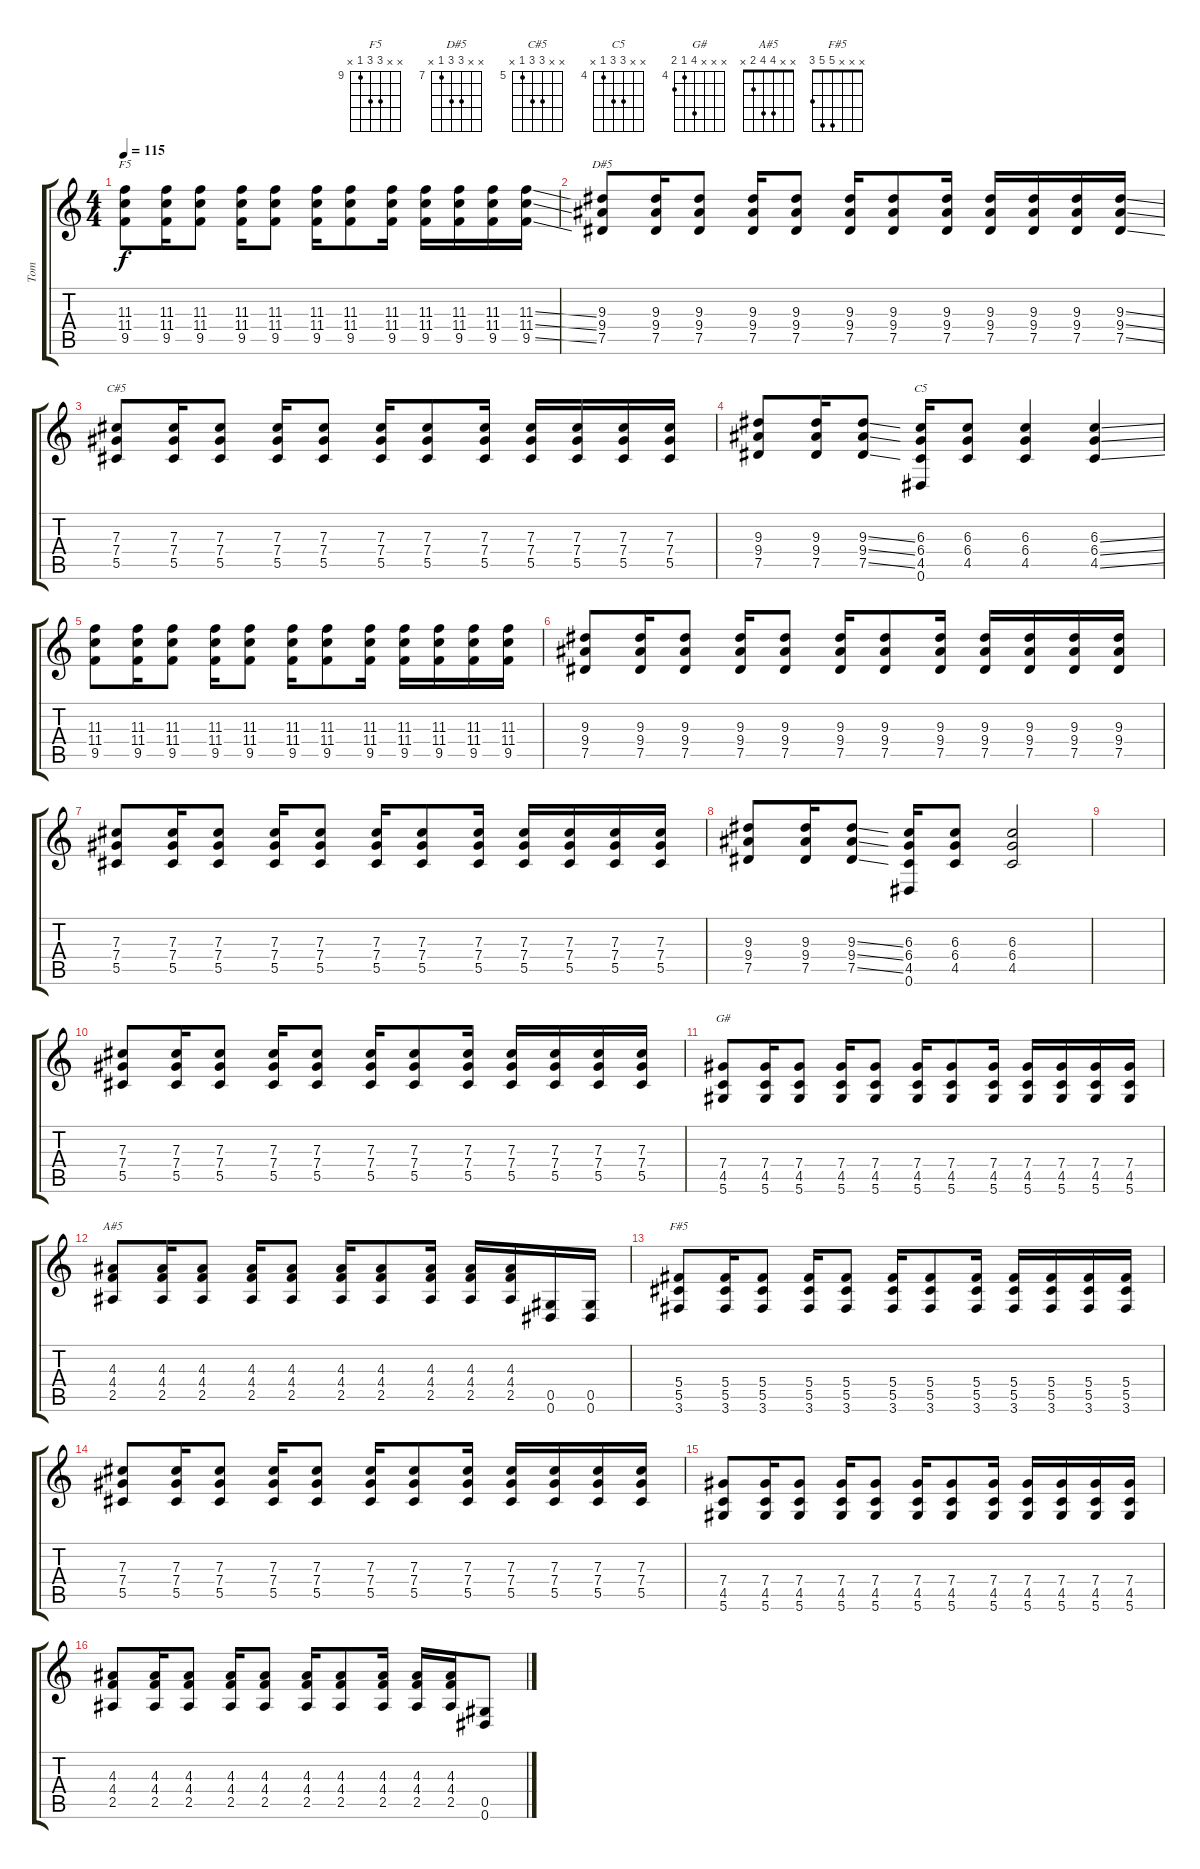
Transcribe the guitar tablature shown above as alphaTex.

\track ("Tom" "Tom") {instrument acousticguitarsteel}
\staff {score tabs}
\tuning (Eb4 Bb3 Gb3 Db3 Ab2 Eb2) {hide}
\chord ("F5" x x 11 11 9 x) {firstfret 9}
\chord ("D#5" x x 9 9 7 x) {firstfret 7}
\chord ("C#5" x x 7 7 5 x) {firstfret 5}
\chord ("C5" x x 6 6 4 x) {firstfret 4}
\chord ("G#" x x x 7 4 5) {firstfret 4}
\chord ("A#5" x x 4 4 2 x)
\chord ("F#5" x x x 5 5 3)
\ts (4 4)
\tempo 115
\clef g2
\ks c
(11.3 11.4 9.5).8{ch "F5" dy f instrument acousticguitarsteel} (11.3 11.4 9.5).16 (11.3 11.4 9.5).8 (11.3 11.4 9.5).16 (11.3 11.4 9.5).8 (11.3 11.4 9.5).16 (11.3 11.4 9.5).8 (11.3 11.4 9.5).16 (11.3 11.4 9.5).16 (11.3 11.4 9.5).16 (11.3 11.4 9.5).16 (11.3{ss} 11.4{ss} 9.5{ss}).16 |
(9.3 9.4 7.5).8{ch "D#5"} (9.3 9.4 7.5).16 (9.3 9.4 7.5).8 (9.3 9.4 7.5).16 (9.3 9.4 7.5).8 (9.3 9.4 7.5).16 (9.3 9.4 7.5).8 (9.3 9.4 7.5).16 (9.3 9.4 7.5).16 (9.3 9.4 7.5).16 (9.3 9.4 7.5).16 (9.3{ss} 9.4{ss} 7.5{ss}).16 |
(7.3 7.4 5.5).8{ch "C#5"} (7.3 7.4 5.5).16 (7.3 7.4 5.5).8 (7.3 7.4 5.5).16 (7.3 7.4 5.5).8 (7.3 7.4 5.5).16 (7.3 7.4 5.5).8 (7.3 7.4 5.5).16 (7.3 7.4 5.5).16 (7.3 7.4 5.5).16 (7.3 7.4 5.5).16 (7.3 7.4 5.5).16 |
(9.3 9.4 7.5).8 (9.3 9.4 7.5).16 (9.3{ss} 9.4{ss} 7.5{ss}).8 (6.3 6.4 4.5 0.6).16{ch "C5"} (6.3 6.4 4.5).8 (6.3 6.4 4.5).4 (6.3{ss} 6.4{ss} 4.5{ss}).4 |
(11.3 11.4 9.5).8 (11.3 11.4 9.5).16 (11.3 11.4 9.5).8 (11.3 11.4 9.5).16 (11.3 11.4 9.5).8 (11.3 11.4 9.5).16 (11.3 11.4 9.5).8 (11.3 11.4 9.5).16 (11.3 11.4 9.5).16 (11.3 11.4 9.5).16 (11.3 11.4 9.5).16 (11.3 11.4 9.5).16 |
(9.3 9.4 7.5).8 (9.3 9.4 7.5).16 (9.3 9.4 7.5).8 (9.3 9.4 7.5).16 (9.3 9.4 7.5).8 (9.3 9.4 7.5).16 (9.3 9.4 7.5).8 (9.3 9.4 7.5).16 (9.3 9.4 7.5).16 (9.3 9.4 7.5).16 (9.3 9.4 7.5).16 (9.3 9.4 7.5).16 |
(7.3 7.4 5.5).8 (7.3 7.4 5.5).16 (7.3 7.4 5.5).8 (7.3 7.4 5.5).16 (7.3 7.4 5.5).8 (7.3 7.4 5.5).16 (7.3 7.4 5.5).8 (7.3 7.4 5.5).16 (7.3 7.4 5.5).16 (7.3 7.4 5.5).16 (7.3 7.4 5.5).16 (7.3 7.4 5.5).16 |
(9.3 9.4 7.5).8 (9.3 9.4 7.5).16 (9.3{ss} 9.4{ss} 7.5{ss}).8 (6.3 6.4 4.5 0.6).16 (6.3 6.4 4.5).8 (6.3 6.4 4.5).2 |
|
(7.3 7.4 5.5).8 (7.3 7.4 5.5).16 (7.3 7.4 5.5).8 (7.3 7.4 5.5).16 (7.3 7.4 5.5).8 (7.3 7.4 5.5).16 (7.3 7.4 5.5).8 (7.3 7.4 5.5).16 (7.3 7.4 5.5).16 (7.3 7.4 5.5).16 (7.3 7.4 5.5).16 (7.3 7.4 5.5).16 |
(7.4 4.5 5.6).8{ch "G#"} (7.4 4.5 5.6).16 (7.4 4.5 5.6).8 (7.4 4.5 5.6).16 (7.4 4.5 5.6).8 (7.4 4.5 5.6).16 (7.4 4.5 5.6).8 (7.4 4.5 5.6).16 (7.4 4.5 5.6).16 (7.4 4.5 5.6).16 (7.4 4.5 5.6).16 (7.4 4.5 5.6).16 |
(4.3 4.4 2.5).8{ch "A#5"} (4.3 4.4 2.5).16 (4.3 4.4 2.5).8 (4.3 4.4 2.5).16 (4.3 4.4 2.5).8 (4.3 4.4 2.5).16 (4.3 4.4 2.5).8 (4.3 4.4 2.5).16 (4.3 4.4 2.5).16 (4.3 4.4 2.5).16 (0.5 0.6).16 (0.5 0.6).16 |
(5.4 5.5 3.6).8{ch "F#5"} (5.4 5.5 3.6).16 (5.4 5.5 3.6).8 (5.4 5.5 3.6).16 (5.4 5.5 3.6).8 (5.4 5.5 3.6).16 (5.4 5.5 3.6).8 (5.4 5.5 3.6).16 (5.4 5.5 3.6).16 (5.4 5.5 3.6).16 (5.4 5.5 3.6).16 (5.4 5.5 3.6).16 |
(7.3 7.4 5.5).8 (7.3 7.4 5.5).16 (7.3 7.4 5.5).8 (7.3 7.4 5.5).16 (7.3 7.4 5.5).8 (7.3 7.4 5.5).16 (7.3 7.4 5.5).8 (7.3 7.4 5.5).16 (7.3 7.4 5.5).16 (7.3 7.4 5.5).16 (7.3 7.4 5.5).16 (7.3 7.4 5.5).16 |
(7.4 4.5 5.6).8 (7.4 4.5 5.6).16 (7.4 4.5 5.6).8 (7.4 4.5 5.6).16 (7.4 4.5 5.6).8 (7.4 4.5 5.6).16 (7.4 4.5 5.6).8 (7.4 4.5 5.6).16 (7.4 4.5 5.6).16 (7.4 4.5 5.6).16 (7.4 4.5 5.6).16 (7.4 4.5 5.6).16 |
(4.3 4.4 2.5).8 (4.3 4.4 2.5).16 (4.3 4.4 2.5).8 (4.3 4.4 2.5).16 (4.3 4.4 2.5).8 (4.3 4.4 2.5).16 (4.3 4.4 2.5).8 (4.3 4.4 2.5).16 (4.3 4.4 2.5).16 (4.3 4.4 2.5).16 (0.5 0.6).8
